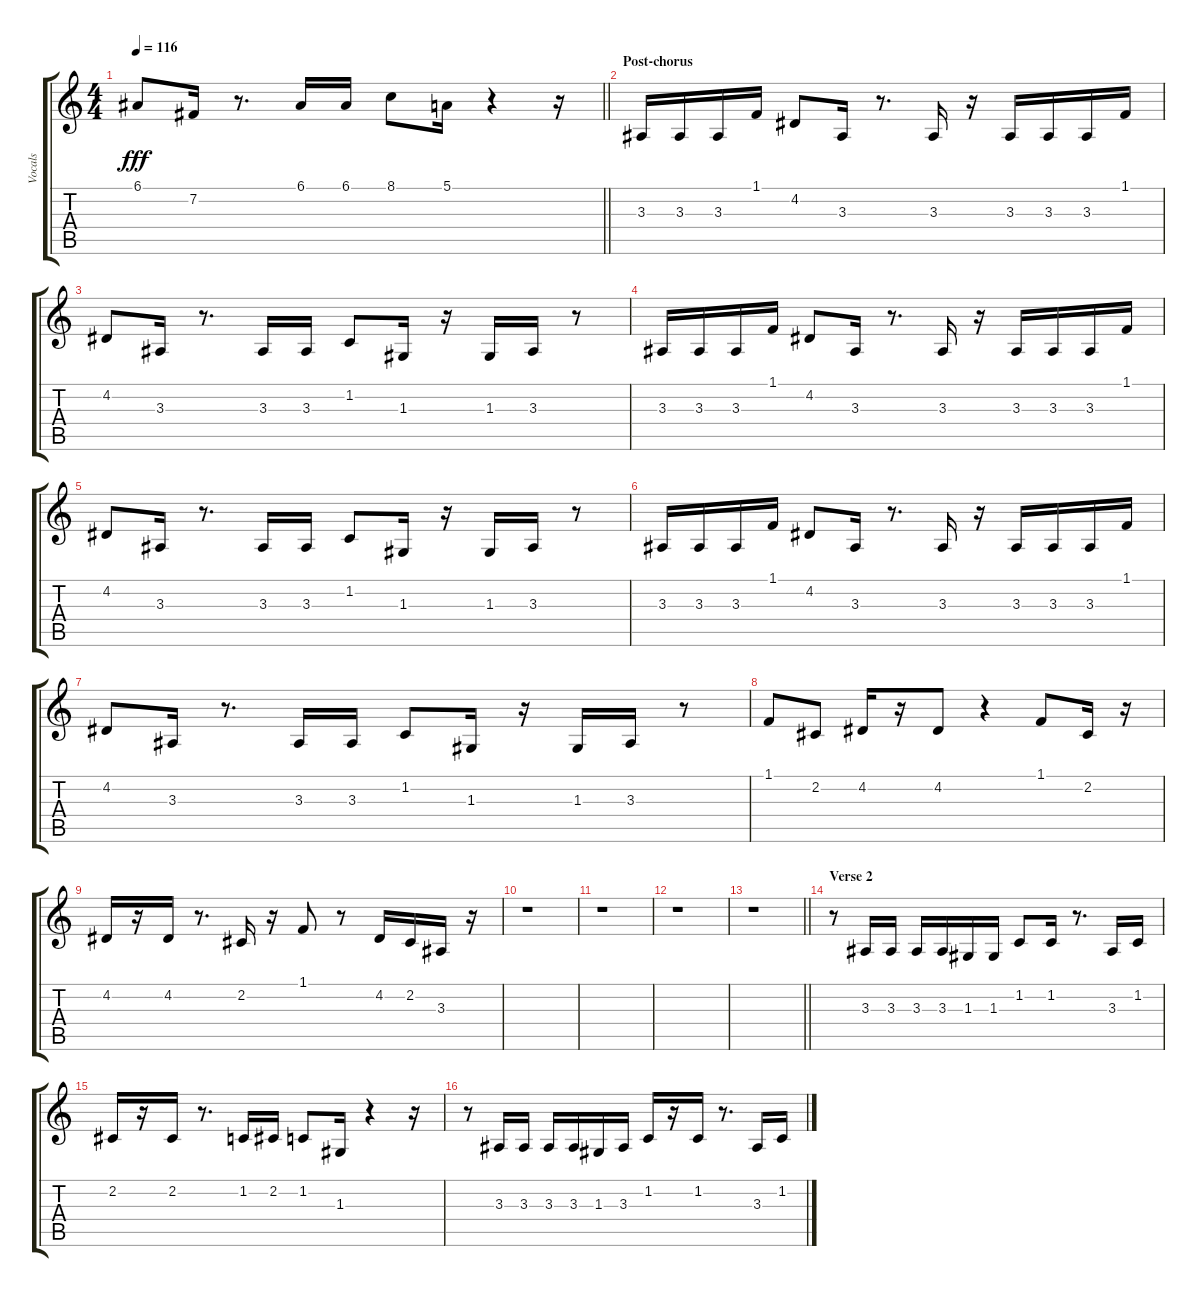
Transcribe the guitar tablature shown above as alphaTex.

\track ("Vocals" "Vocals") {instrument flute}
\staff {score tabs}
\tuning (E4 B3 G3 D3 A2 E2) {hide}
\ts (4 4)
\tempo 116
\clef g2
\barLineRight lightlight
\ks c
6.1.8{dy fff} 7.2.16 r.8{d} 6.1.16 6.1.16 8.1.8 5.1.16 r.4 r.16 |
\section ("" "Post-chorus")
3.3.16 3.3.16 3.3.16 1.1.16 4.2.8 3.3.16 r.8{d} 3.3.16 r.16 3.3.16 3.3.16 3.3.16 1.1.16 |
4.2.8 3.3.16 r.8{d} 3.3.16 3.3.16 1.2.8 1.3.16 r.16 1.3.16 3.3.16 r.8 |
3.3.16 3.3.16 3.3.16 1.1.16 4.2.8 3.3.16 r.8{d} 3.3.16 r.16 3.3.16 3.3.16 3.3.16 1.1.16 |
4.2.8 3.3.16 r.8{d} 3.3.16 3.3.16 1.2.8 1.3.16 r.16 1.3.16 3.3.16 r.8 |
3.3.16 3.3.16 3.3.16 1.1.16 4.2.8 3.3.16 r.8{d} 3.3.16 r.16 3.3.16 3.3.16 3.3.16 1.1.16 |
4.2.8 3.3.16 r.8{d} 3.3.16 3.3.16 1.2.8 1.3.16 r.16 1.3.16 3.3.16 r.8 |
1.1.8 2.2.8 4.2.16 r.16 4.2.8 r.4 1.1.8 2.2.16 r.16 |
4.2.16 r.16 4.2.16 r.8{d} 2.2.16 r.16 1.1.8 r.8 4.2.16 2.2.16 3.3.16 r.16 |
r.1 |
r.1 |
r.1 |
\barLineRight lightlight
r.1 |
\section ("" "Verse 2")
r.8 3.3.16 3.3.16 3.3.16 3.3.16 1.3.16 1.3.16 1.2.8 1.2.16 r.8{d} 3.3.16 1.2.16 |
2.2.16 r.16 2.2.16 r.8{d} 1.2.16 2.2.16 1.2.8 1.3.16 r.4 r.16 |
r.8 3.3.16 3.3.16 3.3.16 3.3.16 1.3.16 3.3.16 1.2.16 r.16 1.2.16 r.8{d} 3.3.16 1.2.16
